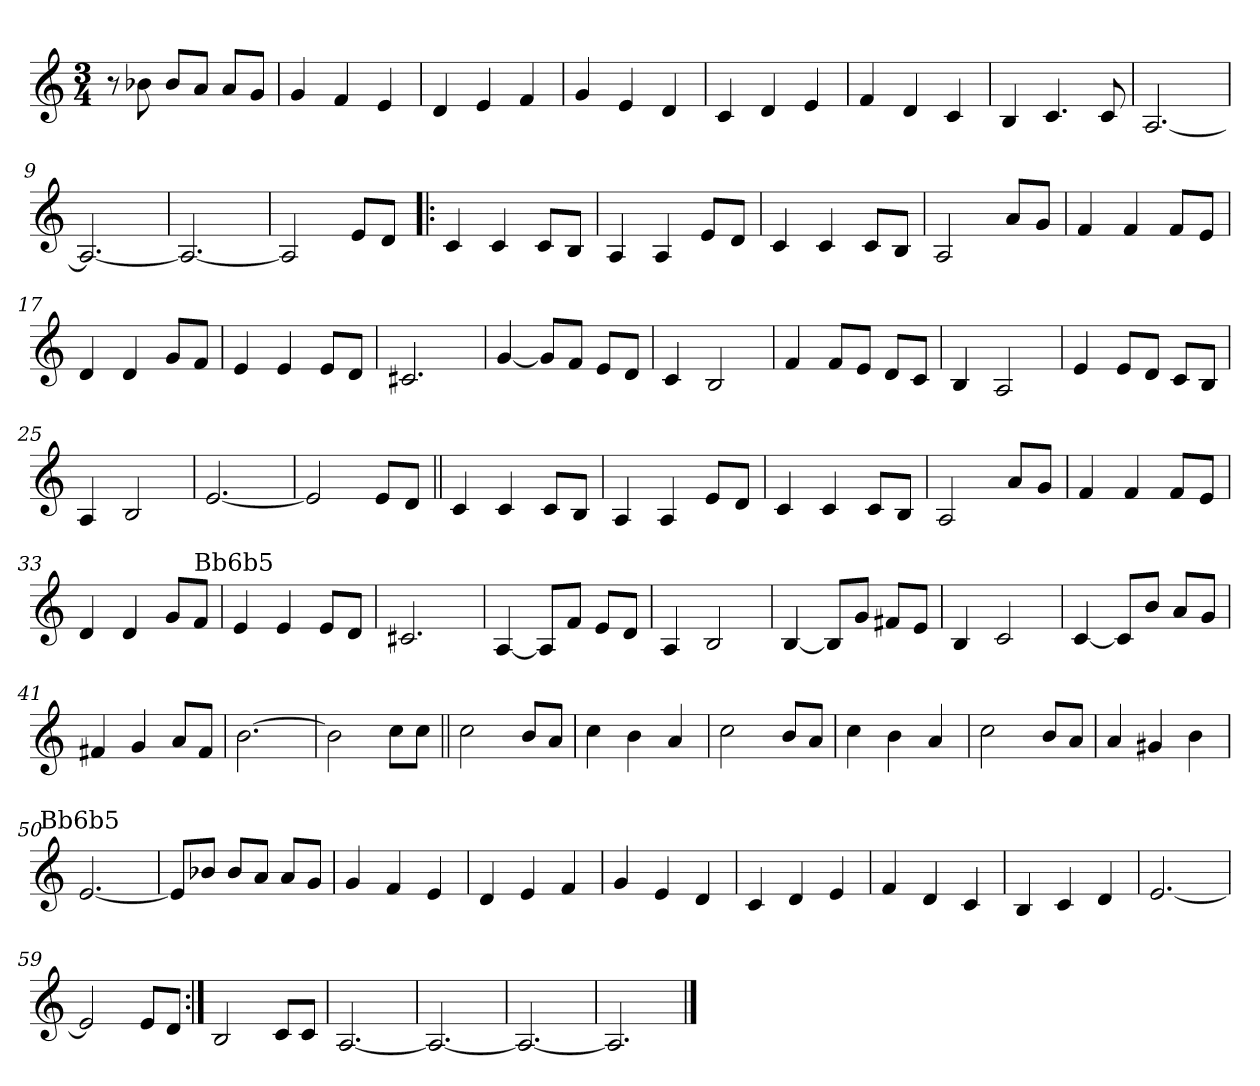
**kern
*part1
*staff1
*clefG2
*k[]
*C:
*M3/4
=1
8r
8b-X\
8b-/L
8a/J
8a/L
8g/J
=2
4g/
4f/
4e/
=3
4d/
4e/
4f/
=4
4g/
4e/
4d/
=5
4c/
4d/
4e/
!!LO:LB:g=z
=6
4f/
4d/
4c/
=7
4B/
4.c/
8c/
=8
[2.A/
=9
2.A/_
=10
2.A/_
=11
2A/]
8e/L
8d/J
!!LO:LB:g=z
=12!|:
4c/
4c/
8c/L
8B/J
=13
4A/
4A/
8e/L
8d/J
=14
4c/
4c/
8c/L
8B/J
=15
2A/
8a/L
8g/J
=16
4f/
4f/
8f/L
8e/J
!!LO:LB:g=z
=17
4d/
4d/
8g/L
8f/J
=18
4e/
4e/
8e/L
8d/J
=19
2.c#X/
=20
[<4g/
8g/L]
8f/J
8e/L
8d/J
!!LO:LB:g=z
=21
4c/
2B/
=22
4f/
8f/L
8e/J
8d/L
8c/J
=23
4B/
2A/
=24
4e/
8e/L
8d/J
8c/L
8B/J
=25
4A/
2B/
=26
[2.e/
=27
2e/]
8e/L
8d/J
!!LO:LB:g=z
=28||
4c/
4c/
8c/L
8B/J
=29
4A/
4A/
8e/L
8d/J
=30
4c/
4c/
8c/L
8B/J
=31
2A/
8a/L
8g/J
=32
4f/
4f/
8f/L
8e/J
!!LO:LB:g=z
=33
4d/
4d/
8g/L
8f/J
=34
!LO:TX:a:cj:t=Bb6b5
4e/
4e/
8e/L
8d/J
=35
2.c#X/
=36
[4A/
8A/L]
8f/J
8e/L
8d/J
=37
4A/
2B/
=38
[4B/
8B/L]
8g/J
8f#X/L
8e/J
!!LO:LB:g=z
=39
4B/
2c/
=40
[4c/
8c/L]
8b/J
8a/L
8g/J
=41
4f#X/
4g/
8a/L
8f#/J
=42
[>2.b\
=43
2b\]
8cc\L
8cc\J
!!LO:LB:g=z
=44||
2cc\
8b/L
8a/J
=45
4cc\
4b\
4a/
=46
2cc\
8b/L
8a/J
=47
4cc\
4b\
4a/
=48
2cc\
8b/L
8a/J
!!LO:LB:g=z
=49
4a/
4g#X/
4b\
=50
!LO:TX:a:cj:t=Bb6b5
[<2.e/
=51
8e/L]
8b-X/J
8b-/L
8a/J
8a/L
8g/J
=52
4g/
4f/
4e/
=53
4d/
4e/
4f/
!!LO:LB:g=z
=54
4g/
4e/
4d/
=55
4c/
4d/
4e/
=56
4f/
4d/
4c/
=57
4B/
4c/
4d/
=58
[2.e/
=59
2e/]
8e/L
8d/J
!!LO:LB:g=z
=60:|!
2B/
8c/L
8c/J
=61
[2.A/
=62
2.A/_
=63
2.A/_
=64
2.A/]
==
*-
